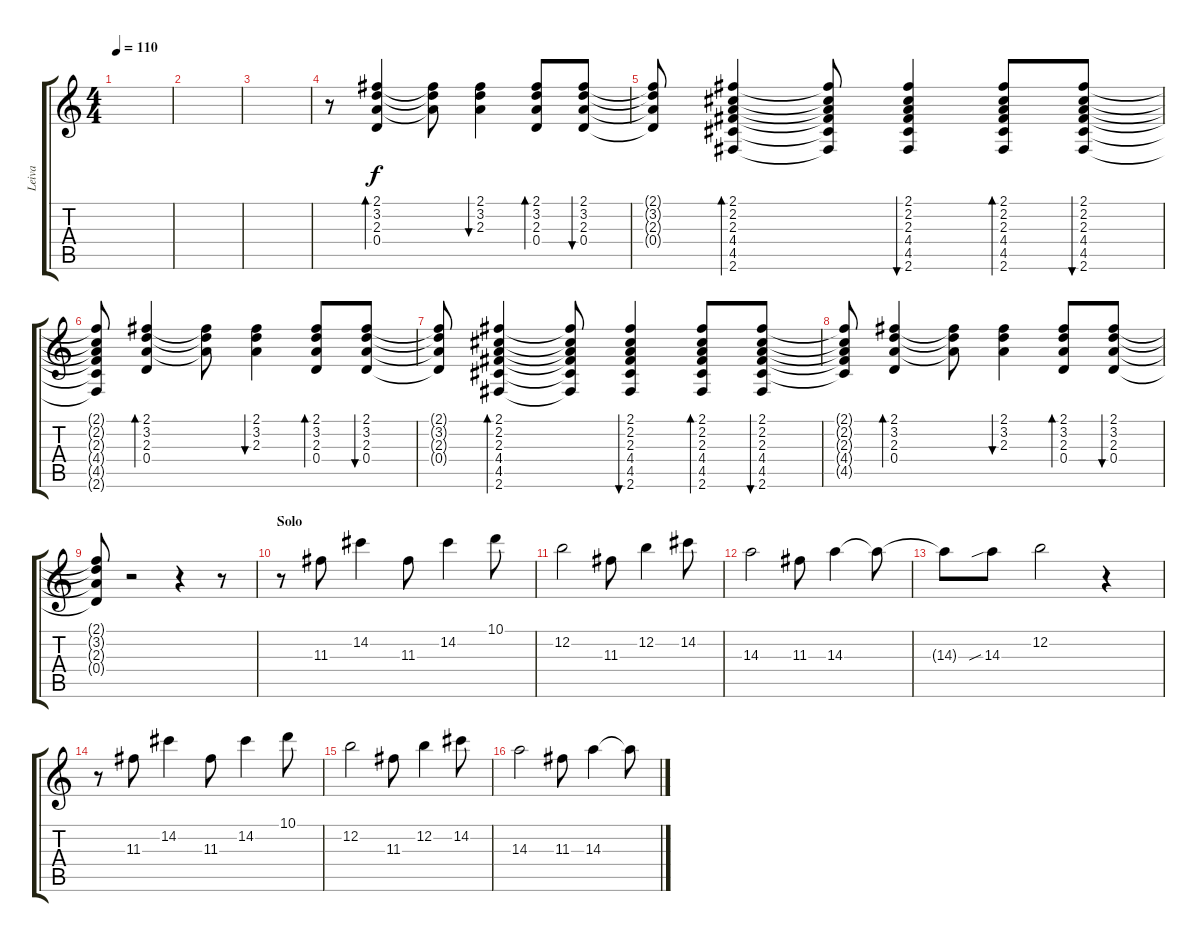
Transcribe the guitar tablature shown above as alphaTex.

\track ("Leiva" "Leiva") {instrument acousticguitarsteel}
\staff {score tabs}
\tuning (E4 B3 G3 D3 A2 E2) {hide}
\ts (4 4)
\tempo 110
\clef g2
\ks c
|
|
|
r.8{volume 10} (2.1 3.2 2.3 0.4).4{bd 60} (2.1{t} 3.2{t} 2.3{t}).8 (2.1 3.2 2.3).4{bu 60} (2.1 3.2 2.3 0.4).8{bd 60} (2.1 3.2 2.3 0.4).8{bu 60} |
(2.1{t} 3.2{t} 2.3{t} 0.4{t}).8 (2.1 2.2 2.3 4.4 4.5 2.6).4{bd 60} (2.1{t} 2.2{t} 2.3{t} 4.4{t} 4.5{t} 2.6{t}).8 (2.1 2.2 2.3 4.4 4.5 2.6).4{bu 60} (2.1 2.2 2.3 4.4 4.5 2.6).8{bd 60} (2.1 2.2 2.3 4.4 4.5 2.6).8{bu 60} |
(2.1{t} 2.2{t} 2.3{t} 4.4{t} 4.5{t} 2.6{t}).8{volume 10} (2.1 3.2 2.3 0.4).4{bd 60} (2.1{t} 3.2{t} 2.3{t}).8 (2.1 3.2 2.3).4{bu 60} (2.1 3.2 2.3 0.4).8{bd 60} (2.1 3.2 2.3 0.4).8{bu 60} |
(2.1{t} 3.2{t} 2.3{t} 0.4{t}).8 (2.1 2.2 2.3 4.4 4.5 2.6).4{bd 60} (2.1{t} 2.2{t} 2.3{t} 4.4{t} 4.5{t} 2.6{t}).8 (2.1 2.2 2.3 4.4 4.5 2.6).4{bu 60} (2.1 2.2 2.3 4.4 4.5 2.6).8{bd 60} (2.1 2.2 2.3 4.4 4.5 2.6).8{bu 60} |
(2.1{t} 2.2{t} 2.3{t} 4.4{t} 4.5{t}).8{volume 10} (2.1 3.2 2.3 0.4).4{bd 60} (2.1{t} 3.2{t} 2.3{t}).8 (2.1 3.2 2.3).4{bu 60} (2.1 3.2 2.3 0.4).8{bd 60} (2.1 3.2 2.3 0.4).8{bu 60} |
(2.1{t} 3.2{t} 2.3{t} 0.4{t}).8 r.2 r.4 r.8 |
\section ("" "Solo")
r.8{volume 16} 11.3.8 14.2.4 11.3.8 14.2.4 10.1.8 |
12.2.2 11.3.8 12.2.4 14.2.8 |
14.3.2 11.3.8 14.3.4 14.3{t}.8 |
14.3{t}.8 14.3{sib}.8 12.2.2 r.4 |
r.8 11.3.8 14.2.4 11.3.8 14.2.4 10.1.8 |
12.2.2 11.3.8 12.2.4 14.2.8 |
14.3.2 11.3.8 14.3.4 14.3{t}.8
